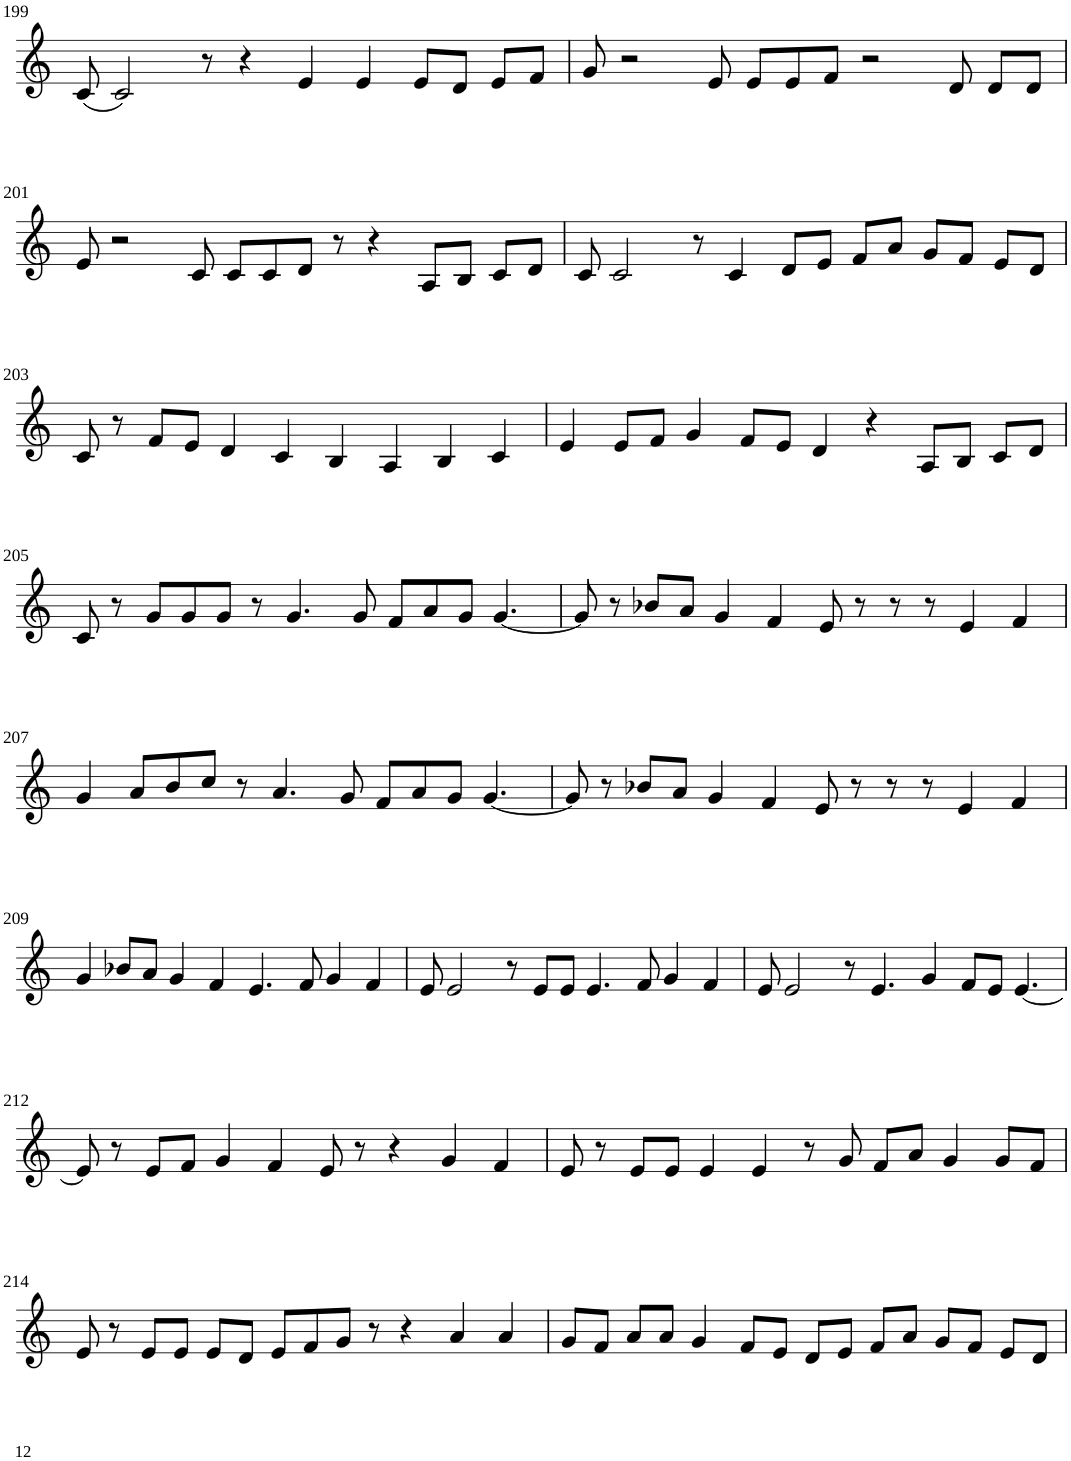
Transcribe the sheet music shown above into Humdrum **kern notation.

**kern
*part1
*staff1
*I"Violin
!!LO:PB:g=z
*clefG2
*k[]
*M8/4
=199
(8c/
2c/)
8r
4r
4e/
4e/
8e/L
8d/J
8e/L
8f/J
=200
8g/
2r
8e/
8e/L
8e/
8f/J
2r
8d/
8d/L
8d/J
!!LO:LB:g=z
=201
8e/
2r
8c/
8c/L
8c/
8d/J
8r
4r
8A/L
8B/J
8c/L
8d/J
=202
8c/
2c/
8r
4c/
8d/L
8e/J
8f/L
8a/J
8g/L
8f/J
8e/L
8d/J
!!LO:LB:g=z
=203
8c/
8r
8f/L
8e/J
4d/
4c/
4B/
4A/
4B/
4c/
=204
4e/
8e/L
8f/J
4g/
8f/L
8e/J
4d/
4r
8A/L
8B/J
8c/L
8d/J
!!LO:LB:g=z
=205
8c/
8r
8g/L
8g/
8g/J
8r
4.g/
8g/
8f/L
8a/
8g/J
[4.g/
=206
8g/]
8r
8b-X/L
8a/J
4g/
4f/
8e/
8r
8r
8r
4e/
4f/
!!LO:LB:g=z
=207
4g/
8a/L
8b/
8cc/J
8r
4.a/
8g/
8f/L
8a/
8g/J
[4.g/
=208
8g/]
8r
8b-X/L
8a/J
4g/
4f/
8e/
8r
8r
8r
4e/
4f/
!!LO:LB:g=z
=209
4g/
8b-X/L
8a/J
4g/
4f/
4.e/
8f/
4g/
4f/
=210
8e/
2e/
8r
8e/L
8e/J
4.e/
8f/
4g/
4f/
=211
8e/
2e/
8r
4.e/
4g/
8f/L
8e/J
[4.e/
!!LO:LB:g=z
=212
8e/]
8r
8e/L
8f/J
4g/
4f/
8e/
8r
4r
4g/
4f/
=213
8e/
8r
8e/L
8e/J
4e/
4e/
8r
8g/
8f/L
8a/J
4g/
8g/L
8f/J
!!LO:LB:g=z
=214
8e/
8r
8e/L
8e/J
8e/L
8d/J
8e/L
8f/
8g/J
8r
4r
4a/
4a/
=215
8g/L
8f/J
8a/L
8a/J
4g/
8f/L
8e/J
8d/L
8e/J
8f/L
8a/J
8g/L
8f/J
8e/L
8d/J
=
*-
